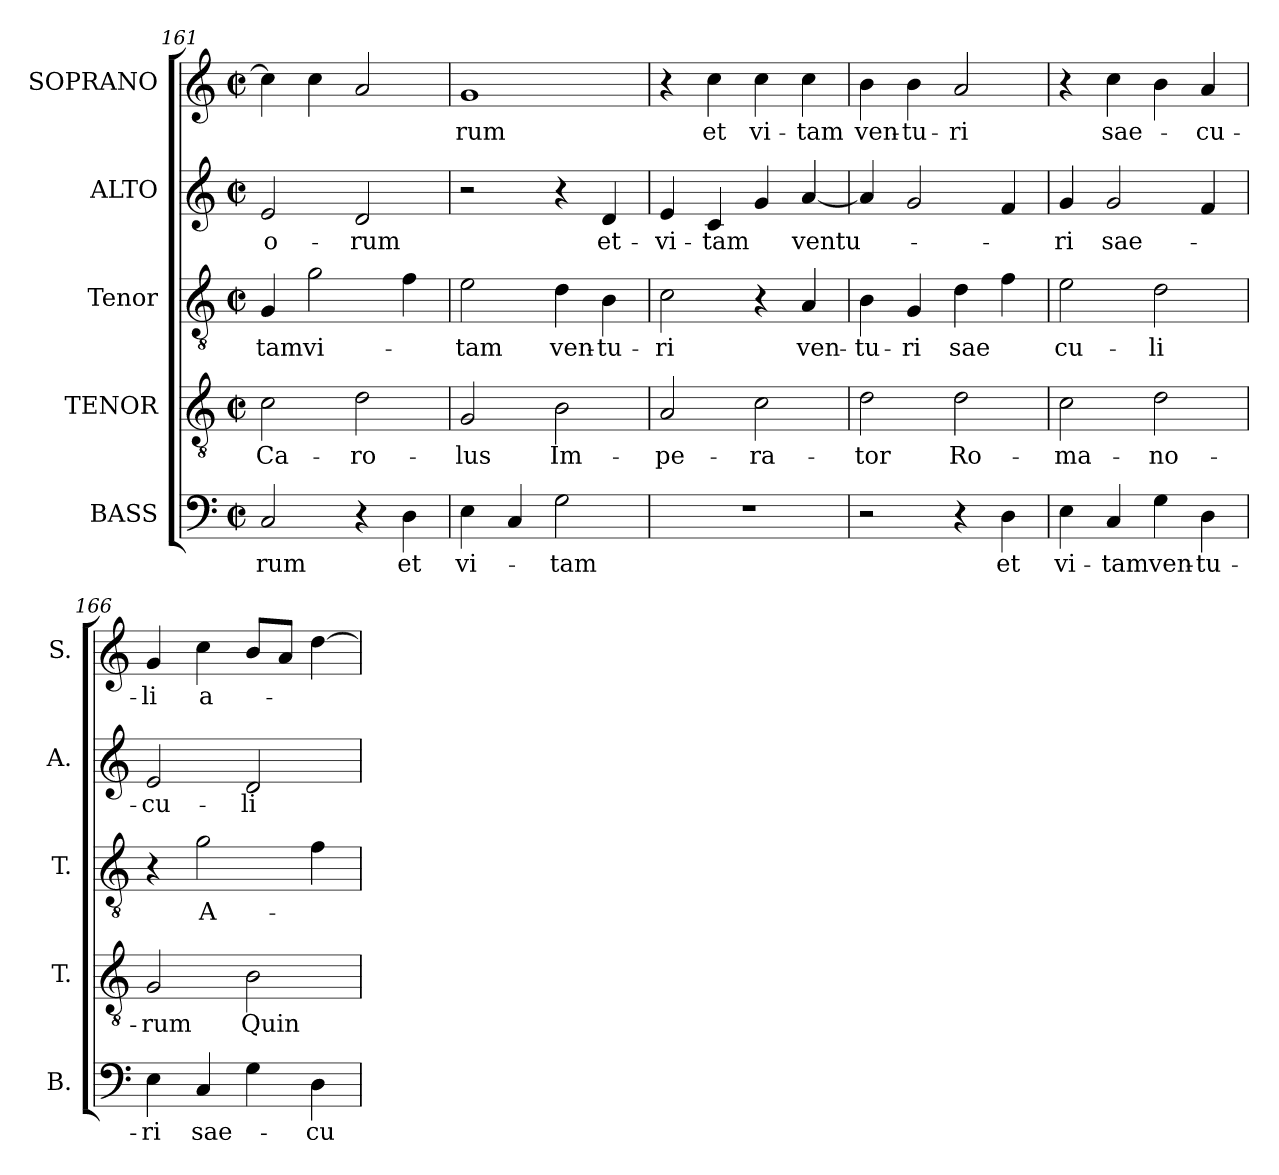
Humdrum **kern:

**kern	**text	**kern	**text	**kern	**text	**kern	**text	**kern	**text
*part5	*part5	*part4	*part4	*part3	*part3	*part2	*part2	*part1	*part1
*staff5	*staff5	*staff4	*staff4	*staff3	*staff3	*staff2	*staff2	*staff1	*staff1
*I"BASS	*	*I"TENOR	*	*I"Tenor	*	*I"ALTO	*	*I"SOPRANO	*
*I'B.	*	*I'T.	*	*I'T.	*	*I'A.	*	*I'S.	*
*clefF4	*	*clefGv2	*	*clefGv2	*	*clefG2	*	*clefG2	*
*	*	*ITrd7c12	*	*ITrd7c12	*	*	*	*	*
*k[]	*	*k[]	*	*k[]	*	*k[]	*	*k[]	*
*C:	*	*C:	*	*C:	*	*C:	*	*C:	*
*M2/2	*	*M2/2	*	*M2/2	*	*M2/2	*	*M2/2	*
*met(c|)	*	*met(c|)	*	*met(c|)	*	*met(c|)	*	*met(c|)	*
=161	=161	=161	=161	=161	=161	=161	=161	=161	=161
!	!LO:LY:b:color=#000000	!	!	!	!	!	!	!	!
!	!	!	!LO:LY:b:color=#000000	!	!	!	!	!	!
!	!	!	!	!	!LO:LY:b:color=#000000	!	!	!	!
!	!	!	!	!	!	!	!LO:LY:b:color=#000000	!	!
2Ci/	-rum	2Ci\	Ca-	4GGi/	-tam	2ei/	-o-	4cci\]	.
!	!	!	!	!	!LO:LY:b:color=#000000	!	!	!	!
.	.	.	.	2Gi\	vi-	.	.	4cci\	.
!	!	!	!LO:LY:b:color=#000000	!	!	!	!	!	!
!	!	!	!	!	!	!	!LO:LY:b:color=#000000	!	!
4r	.	2Di\	-ro-	.	.	2di/	-rum	2ai/	.
!	!LO:LY:b:color=#000000	!	!	!	!	!	!	!	!
4Di\	et	.	.	4Fi\	.	.	.	.	.
=162	=162	=162	=162	=162	=162	=162	=162	=162	=162
!	!LO:LY:b:color=#000000	!	!	!	!	!	!	!	!
!	!	!	!LO:LY:b:color=#000000	!	!	!	!	!	!
!	!	!	!	!	!LO:LY:b:color=#000000	!	!	!	!
!	!	!	!	!	!	!	!	!	!LO:LY:b:color=#000000
4Ei\	vi-	2GGi/	-lus	2Ei\	-tam	2r	.	1gi	-rum
4Ci/	.	.	.	.	.	.	.	.	.
!	!LO:LY:b:color=#000000	!	!	!	!	!	!	!	!
!	!	!	!LO:LY:b:color=#000000	!	!	!	!	!	!
!	!	!	!	!	!LO:LY:b:color=#000000	!	!	!	!
2Gi\	-tam	2BBi\	Im-	4Di\	ven-	4r	.	.	.
!	!	!	!	!	!LO:LY:b:color=#000000	!	!	!	!
!	!	!	!	!	!	!	!LO:LY:b:color=#000000	!	!
.	.	.	.	4BBi\	-tu-	4di/	et-	.	.
=163	=163	=163	=163	=163	=163	=163	=163	=163	=163
!	!	!	!LO:LY:b:color=#000000	!	!	!	!	!	!
!	!	!	!	!	!LO:LY:b:color=#000000	!	!	!	!
!	!	!	!	!	!	!	!LO:LY:b:color=#000000	!	!
1r	.	2AAi/	-pe-	2Ci\	-ri	4ei/	-vi-	4r	.
!	!	!	!	!	!	!	!LO:LY:b:color=#000000	!	!
!	!	!	!	!	!	!	!	!	!LO:LY:b:color=#000000
.	.	.	.	.	.	4ci/	-tam	4cci\	et
!	!	!	!LO:LY:b:color=#000000	!	!	!	!	!	!
!	!	!	!	!	!	!	!	!	!LO:LY:b:color=#000000
.	.	2Ci\	-ra-	4r	.	4gi/	.	4cci\	vi-
!	!	!	!	!	!LO:LY:b:color=#000000	!	!	!	!
!	!	!	!	!	!	!	!LO:LY:b:color=#000000	!	!
!	!	!	!	!	!	!	!	!	!LO:LY:b:color=#000000
.	.	.	.	4AAi/	ven-	[4ai/	ventu-	4cci\	-tam
!!LO:LB:g=z
=164	=164	=164	=164	=164	=164	=164	=164	=164	=164
!	!	!	!LO:LY:b:color=#000000	!	!	!	!	!	!
!	!	!	!	!	!LO:LY:b:color=#000000	!	!	!	!
!	!	!	!	!	!	!	!	!	!LO:LY:b:color=#000000
2r	.	2Di\	-tor	4BBi\	-tu-	4ai/]	.	4bi\	ven-
!	!	!	!	!	!LO:LY:b:color=#000000	!	!	!	!
!	!	!	!	!	!	!	!	!	!LO:LY:b:color=#000000
.	.	.	.	4GGi/	-ri	2gi/	.	4bi\	-tu-
!	!	!	!LO:LY:b:color=#000000	!	!	!	!	!	!
!	!	!	!	!	!LO:LY:b:color=#000000	!	!	!	!
!	!	!	!	!	!	!	!	!	!LO:LY:b:color=#000000
4r	.	2Di\	Ro-	4Di\	sae	.	.	2ai/	-ri
!	!LO:LY:b:color=#000000	!	!	!	!	!	!	!	!
4Di\	et	.	.	4Fi\	.	4fi/	.	.	.
=165	=165	=165	=165	=165	=165	=165	=165	=165	=165
!	!LO:LY:b:color=#000000	!	!	!	!	!	!	!	!
!	!	!	!LO:LY:b:color=#000000	!	!	!	!	!	!
!	!	!	!	!	!LO:LY:b:color=#000000	!	!	!	!
!	!	!	!	!	!	!	!LO:LY:b:color=#000000	!	!
4Ei\	vi-	2Ci\	-ma-	2Ei\	cu-	4gi/	-ri	4r	.
!	!LO:LY:b:color=#000000	!	!	!	!	!	!	!	!
!	!	!	!	!	!	!	!LO:LY:b:color=#000000	!	!
!	!	!	!	!	!	!	!	!	!LO:LY:b:color=#000000
4Ci/	-tam	.	.	.	.	2gi/	sae-	4cci\	sae-
!	!LO:LY:b:color=#000000	!	!	!	!	!	!	!	!
!	!	!	!LO:LY:b:color=#000000	!	!	!	!	!	!
!	!	!	!	!	!LO:LY:b:color=#000000	!	!	!	!
4Gi\	ven-	2Di\	-no-	2Di\	-li	.	.	4bi\	.
!	!LO:LY:b:color=#000000	!	!	!	!	!	!	!	!
!	!	!	!	!	!	!	!	!	!LO:LY:b:color=#000000
4Di\	-tu-	.	.	.	.	4fi/	.	4ai/	-cu-
=166	=166	=166	=166	=166	=166	=166	=166	=166	=166
!	!LO:LY:b:color=#000000	!	!	!	!	!	!	!	!
!	!	!	!LO:LY:b:color=#000000	!	!	!	!	!	!
!	!	!	!	!	!	!	!LO:LY:b:color=#000000	!	!
!	!	!	!	!	!	!	!	!	!LO:LY:b:color=#000000
4Ei\	-ri	2GGi/	-rum	4r	.	2ei/	-cu-	4gi/	-li
!	!LO:LY:b:color=#000000	!	!	!	!	!	!	!	!
!	!	!	!	!	!LO:LY:b:color=#000000	!	!	!	!
!	!	!	!	!	!	!	!	!	!LO:LY:b:color=#000000
4Ci/	sae-	.	.	2Gi\	A-	.	.	4cci\	a-
!	!	!	!LO:LY:b:color=#000000	!	!	!	!	!	!
!	!	!	!	!	!	!	!LO:LY:b:color=#000000	!	!
4Gi\	.	2BBi\	Quin-	.	.	2di/	-li	8bi/L	.
.	.	.	.	.	.	.	.	8ai/J	.
!	!LO:LY:b:color=#000000	!	!	!	!	!	!	!	!
4Di\	-cu-	.	.	4Fi\	.	.	.	[4ddi\	.
=	=	=	=	=	=	=	=	=	=
*-	*-	*-	*-	*-	*-	*-	*-	*-	*-
